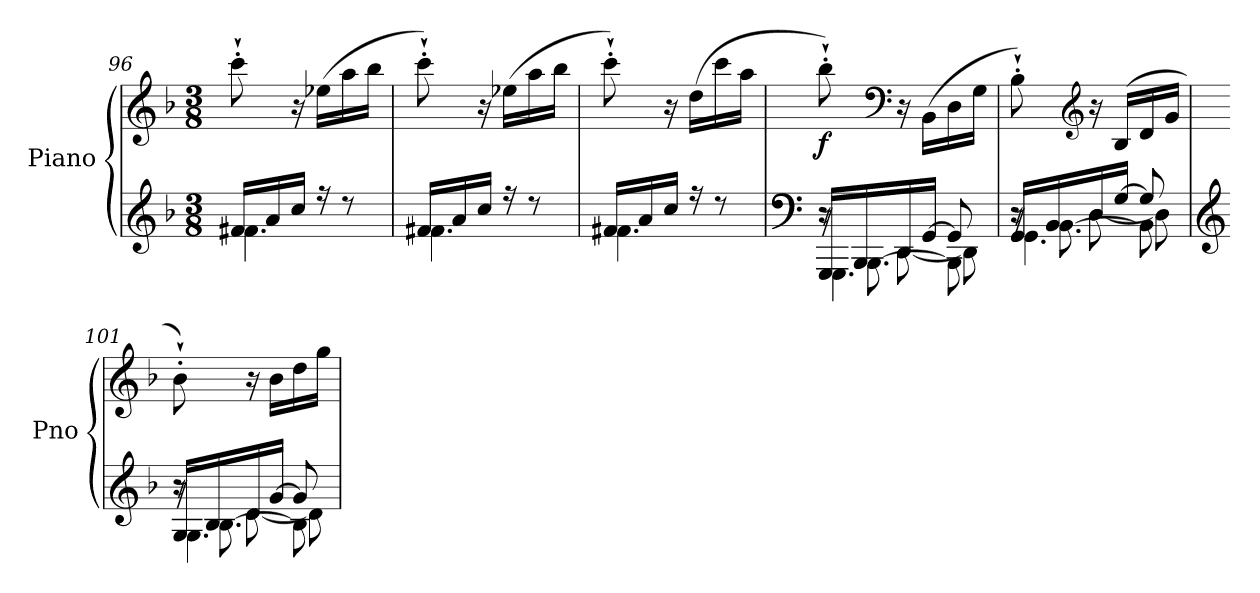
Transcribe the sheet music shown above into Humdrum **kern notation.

**kern	**kern	**dynam
*part1	*part1	*part1
*staff2	*staff1	*staff1/2
*I"Piano	*	*
*I'Pno	*	*
*clefG2	*clefG2	*
*k[b-]	*k[b-]	*
*M3/8	*M3/8	*
=96	=96	=96
*^	*	*
16f#X/LL	4.f#X\	8ccc'`\	.
16a/	.	.	.
16cc/JJ	.	16r	.
16r	.	(>16ee-X\LL	.
8r	.	16aa\	.
.	.	16bb-\JJ	.
=97	=97	=97	=97
16f#X/LL	4.f#X\	8ccc'`\)	.
16a/	.	.	.
16cc/JJ	.	16r	.
16r	.	(>16ee-X\LL	.
8r	.	16aa\	.
.	.	16bb-\JJ	.
=98	=98	=98	=98
16f#X/LL	4.f#X\	8ccc'`\)	.
16a/	.	.	.
16cc/JJ	.	16r	.
16r	.	(>16dd\LL	.
8r	.	16ccc\	.
.	.	16aa\JJ	.
*v	*v	*	*
!!LO:LB:g=z
=99	=99	=99
*clefF4	*	*
*^	*	*
*	*^	*	*
*	*	*^	*	*
!	!	!	!	!	!LO:DY:b
16GGG/LL	4.GGG\	16r	8r	8bb-'`\)	f
16BBB-/	.	[8.BBB-\	.	.	.
*	*	*	*	*clefF4	*
16DD/	.	.	[8DD\	16r	.
[16GG/JJ	.	.	.	(>16BB-\LL	.
8GG/]	.	8BBB-\]	8DD\]	16D\	.
.	.	.	.	16G\JJ	.
!!LO:LB:g=z
=100	=100	=100	=100	=100	=100
16GG/LL	4.GG\	16r	8r	8B-'`\)	.
16BB-/	.	[8.BB-\	.	.	.
*	*	*	*	*clefG2	*
16D/	.	.	[8D\	16r	.
[16G/JJ	.	.	.	(>16B-/LL	.
8G/]	.	8BB-\]	8D\]	16d/	.
.	.	.	.	16g/JJ	.
=101	=101	=101	=101	=101	=101
*clefG2	*	*	*	*	*
16G/LL	4.G\	16r	8r	8b-'`\)	.
16B-/	.	[8.B-\	.	.	.
16d/	.	.	[8d\	16r	.
[16g/JJ	.	.	.	16b-\LL	.
8g/]	.	8B-\]	8d\]	16dd\	.
.	.	.	.	16gg\JJ	.
*v	*v	*v	*v	*	*
=	=	=
*-	*-	*-
